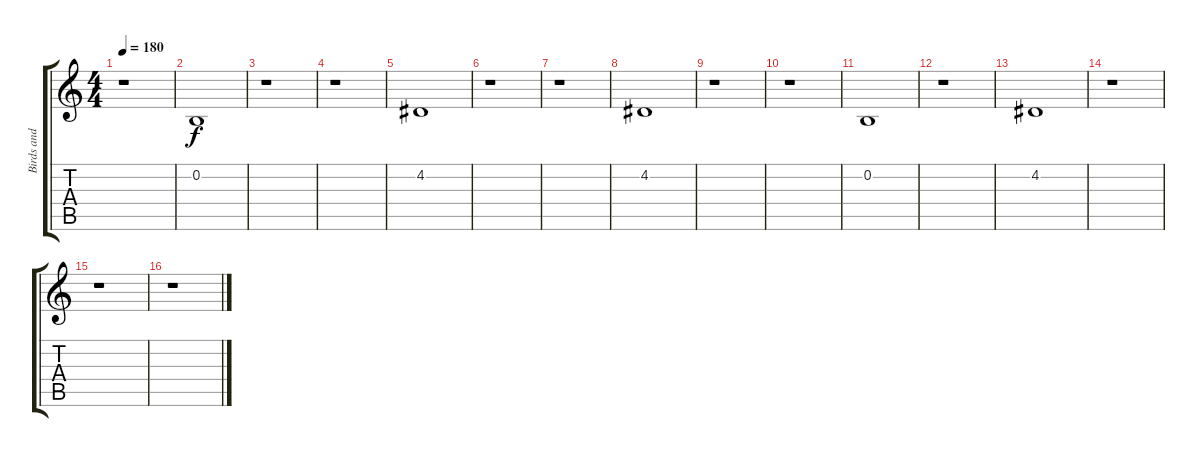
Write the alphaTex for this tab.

\track ("Birds and Others" "Birds and ") {instrument birdtweet}
\staff {score tabs}
\tuning (E4 B3 G3 D3 A2 E2) {hide}
\ts (4 4)
\tempo 180
\clef g2
\ks c
r.1{dy f} |
0.2.1 |
r.1 |
r.1 |
4.2.1 |
r.1 |
r.1 |
4.2.1 |
r.1 |
r.1 |
0.2.1 |
r.1 |
4.2.1 |
r.1 |
r.1 |
r.1
